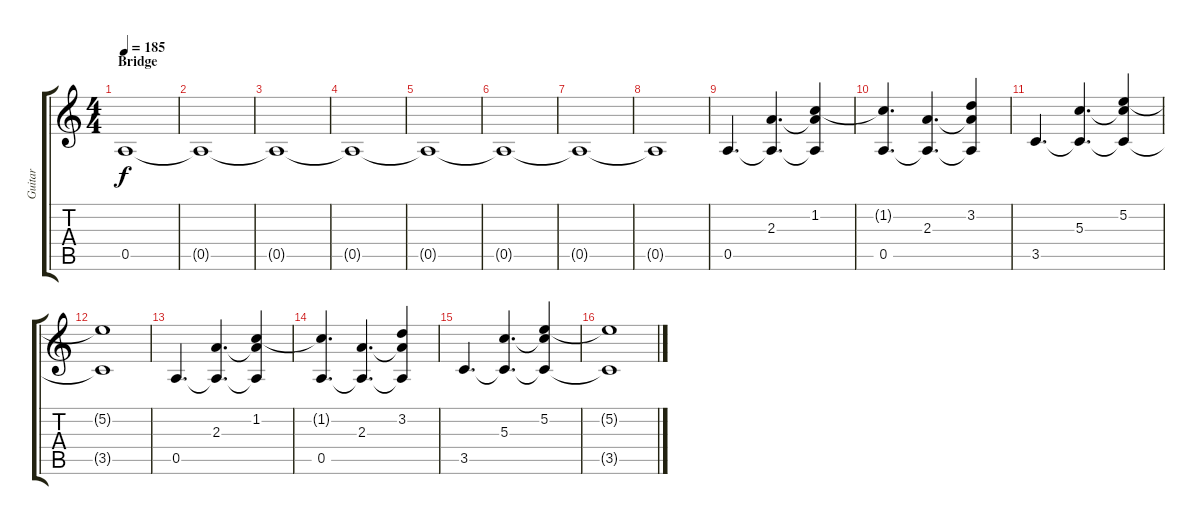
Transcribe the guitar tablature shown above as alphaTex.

\track ("Guitar" "Guitar") {instrument distortionguitar}
\staff {score tabs}
\tuning (E4 B3 G3 D3 A2 E2) {hide}
\ts (4 4)
\section ("" "Bridge")
\tempo 185
\clef g2
\ks c
0.5.1{dy f volume 5} |
0.5{t}.1 |
0.5{t}.1 |
0.5{t}.1 |
0.5{t}.1{volume 0} |
0.5{t}.1 |
0.5{t}.1 |
0.5{t}.1 |
0.5.4{d volume 8} (2.3 0.5{t}).4{d} (1.2 2.3{t} 0.5{t}).4 |
(1.2{t} 0.5).4{d} (2.3 0.5{t}).4{d} (3.2 2.3{t} 0.5{t}).4 |
3.5.4{d} (5.3 3.5{t}).4{d} (5.2 5.3{t} 3.5{t}).4 |
(5.2{t} 3.5{t}).1 |
0.5.4{d} (2.3 0.5{t}).4{d} (1.2 2.3{t} 0.5{t}).4 |
(1.2{t} 0.5).4{d} (2.3 0.5{t}).4{d} (3.2 2.3{t} 0.5{t}).4 |
3.5.4{d} (5.3 3.5{t}).4{d} (5.2 5.3{t} 3.5{t}).4 |
(5.2{t} 3.5{t}).1
